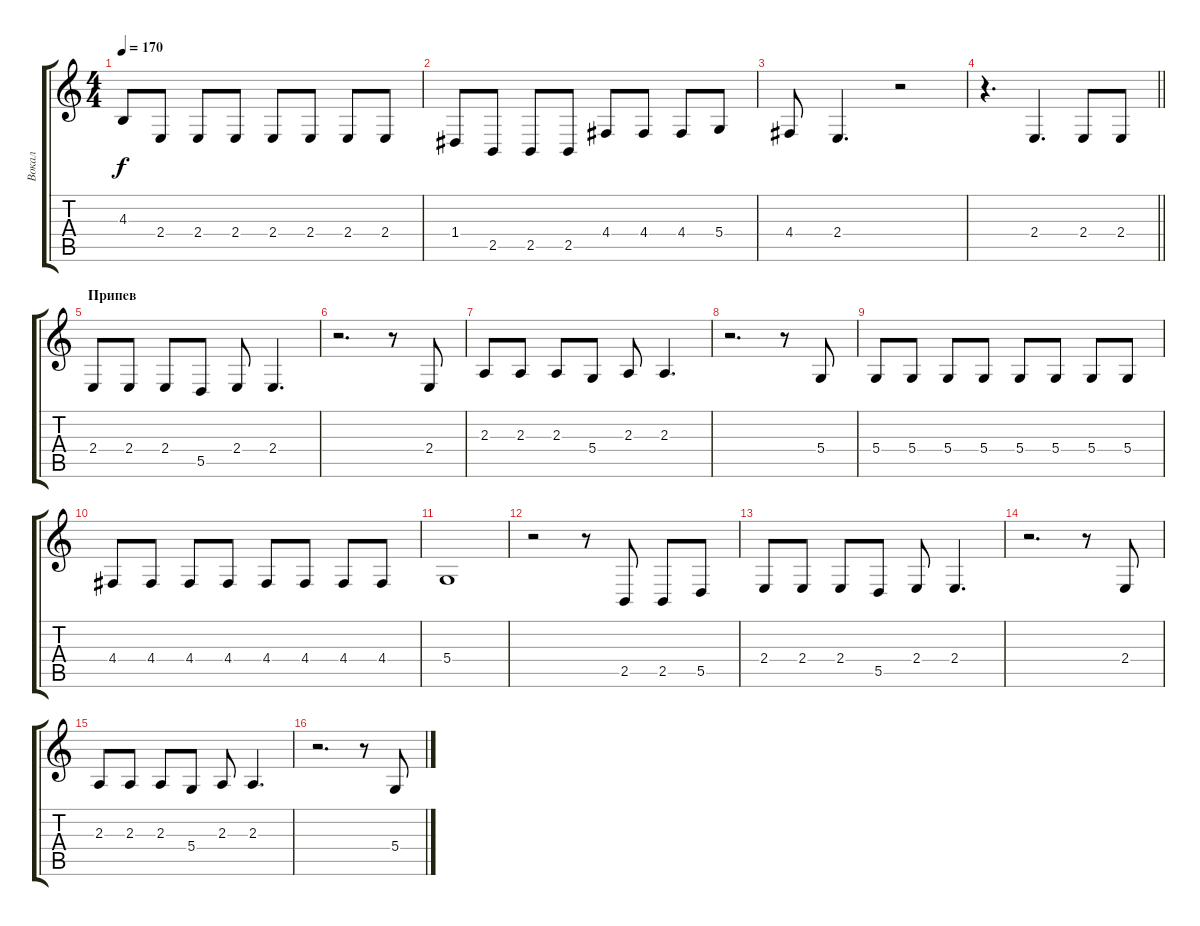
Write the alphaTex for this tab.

\track ("Вокал" "Вокал") {instrument tenorsax}
\staff {score tabs}
\tuning (E4 B3 G3 D3 A2 E2) {hide}
\ts (4 4)
\tempo 170
\clef g2
\ks c
4.3.8{dy f} 2.4.8 2.4.8 2.4.8 2.4.8 2.4.8 2.4.8 2.4.8 |
1.4.8 2.5.8 2.5.8 2.5.8 4.4.8 4.4.8 4.4.8 5.4.8 |
4.4.8 2.4.4{d} r.2 |
\barLineRight lightlight
r.4{d} 2.4.4{d} 2.4.8 2.4.8 |
\section ("" "Припев")
2.4.8 2.4.8 2.4.8 5.5.8 2.4.8 2.4.4{d} |
r.2{d} r.8 2.4.8 |
2.3.8 2.3.8 2.3.8 5.4.8 2.3.8 2.3.4{d} |
r.2{d} r.8 5.4.8 |
5.4.8 5.4.8 5.4.8 5.4.8 5.4.8 5.4.8 5.4.8 5.4.8 |
4.4.8 4.4.8 4.4.8 4.4.8 4.4.8 4.4.8 4.4.8 4.4.8 |
5.4.1 |
r.2 r.8 2.5.8 2.5.8 5.5.8 |
2.4.8 2.4.8 2.4.8 5.5.8 2.4.8 2.4.4{d} |
r.2{d} r.8 2.4.8 |
2.3.8 2.3.8 2.3.8 5.4.8 2.3.8 2.3.4{d} |
r.2{d} r.8 5.4.8
